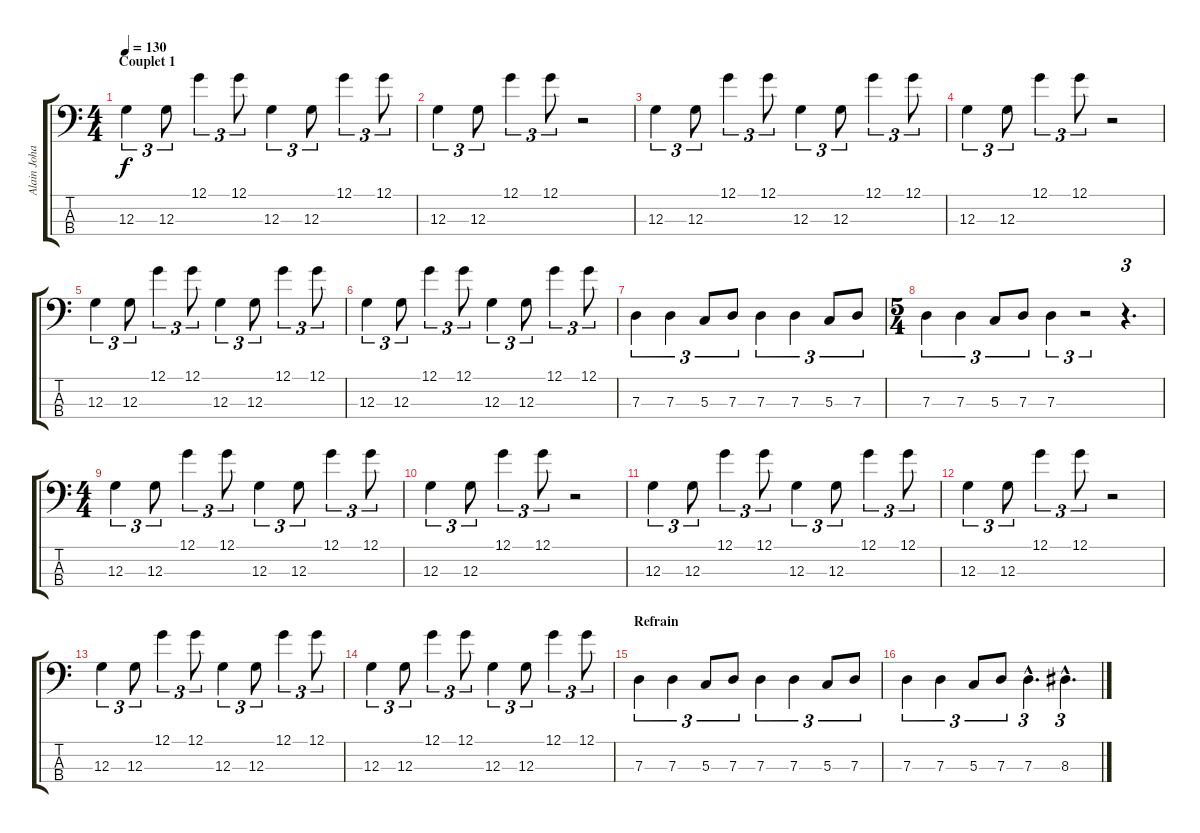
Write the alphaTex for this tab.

\track ("Alain Johannes" "Alain Joha") {instrument electricbasspick}
\staff {score tabs}
\tuning (G2 D2 G1 E1) {hide}
\ts (4 4)
\section ("" "Couplet 1")
\tempo 130
\clef f4
\ks c
12.3.4{tu (3 2) dy f} 12.3.8{tu (3 2)} 12.1.4{tu (3 2)} 12.1.8{tu (3 2)} 12.3.4{tu (3 2)} 12.3.8{tu (3 2)} 12.1.4{tu (3 2)} 12.1.8{tu (3 2)} |
12.3.4{tu (3 2)} 12.3.8{tu (3 2)} 12.1.4{tu (3 2)} 12.1.8{tu (3 2)} r.2 |
12.3.4{tu (3 2)} 12.3.8{tu (3 2)} 12.1.4{tu (3 2)} 12.1.8{tu (3 2)} 12.3.4{tu (3 2)} 12.3.8{tu (3 2)} 12.1.4{tu (3 2)} 12.1.8{tu (3 2)} |
12.3.4{tu (3 2)} 12.3.8{tu (3 2)} 12.1.4{tu (3 2)} 12.1.8{tu (3 2)} r.2 |
12.3.4{tu (3 2)} 12.3.8{tu (3 2)} 12.1.4{tu (3 2)} 12.1.8{tu (3 2)} 12.3.4{tu (3 2)} 12.3.8{tu (3 2)} 12.1.4{tu (3 2)} 12.1.8{tu (3 2)} |
12.3.4{tu (3 2)} 12.3.8{tu (3 2)} 12.1.4{tu (3 2)} 12.1.8{tu (3 2)} 12.3.4{tu (3 2)} 12.3.8{tu (3 2)} 12.1.4{tu (3 2)} 12.1.8{tu (3 2)} |
7.3.4{tu (3 2)} 7.3.4{tu (3 2)} 5.3.8{tu (3 2)} 7.3.8{tu (3 2)} 7.3.4{tu (3 2)} 7.3.4{tu (3 2)} 5.3.8{tu (3 2)} 7.3.8{tu (3 2)} |
\ts (5 4)
7.3.4{tu (3 2)} 7.3.4{tu (3 2)} 5.3.8{tu (3 2)} 7.3.8{tu (3 2)} 7.3.4{tu (3 2)} r.2{tu (3 2)} r.4{d tu (3 2)} |
\ts (4 4)
12.3.4{tu (3 2)} 12.3.8{tu (3 2)} 12.1.4{tu (3 2)} 12.1.8{tu (3 2)} 12.3.4{tu (3 2)} 12.3.8{tu (3 2)} 12.1.4{tu (3 2)} 12.1.8{tu (3 2)} |
12.3.4{tu (3 2)} 12.3.8{tu (3 2)} 12.1.4{tu (3 2)} 12.1.8{tu (3 2)} r.2 |
12.3.4{tu (3 2)} 12.3.8{tu (3 2)} 12.1.4{tu (3 2)} 12.1.8{tu (3 2)} 12.3.4{tu (3 2)} 12.3.8{tu (3 2)} 12.1.4{tu (3 2)} 12.1.8{tu (3 2)} |
12.3.4{tu (3 2)} 12.3.8{tu (3 2)} 12.1.4{tu (3 2)} 12.1.8{tu (3 2)} r.2 |
12.3.4{tu (3 2)} 12.3.8{tu (3 2)} 12.1.4{tu (3 2)} 12.1.8{tu (3 2)} 12.3.4{tu (3 2)} 12.3.8{tu (3 2)} 12.1.4{tu (3 2)} 12.1.8{tu (3 2)} |
12.3.4{tu (3 2)} 12.3.8{tu (3 2)} 12.1.4{tu (3 2)} 12.1.8{tu (3 2)} 12.3.4{tu (3 2)} 12.3.8{tu (3 2)} 12.1.4{tu (3 2)} 12.1.8{tu (3 2)} |
\section ("" "Refrain")
7.3.4{tu (3 2)} 7.3.4{tu (3 2)} 5.3.8{tu (3 2)} 7.3.8{tu (3 2)} 7.3.4{tu (3 2)} 7.3.4{tu (3 2)} 5.3.8{tu (3 2)} 7.3.8{tu (3 2)} |
7.3.4{tu (3 2)} 7.3.4{tu (3 2)} 5.3.8{tu (3 2)} 7.3.8{tu (3 2)} 7.3{hac}.4{d tu (3 2)} 8.3{hac}.4{d tu (3 2)}
